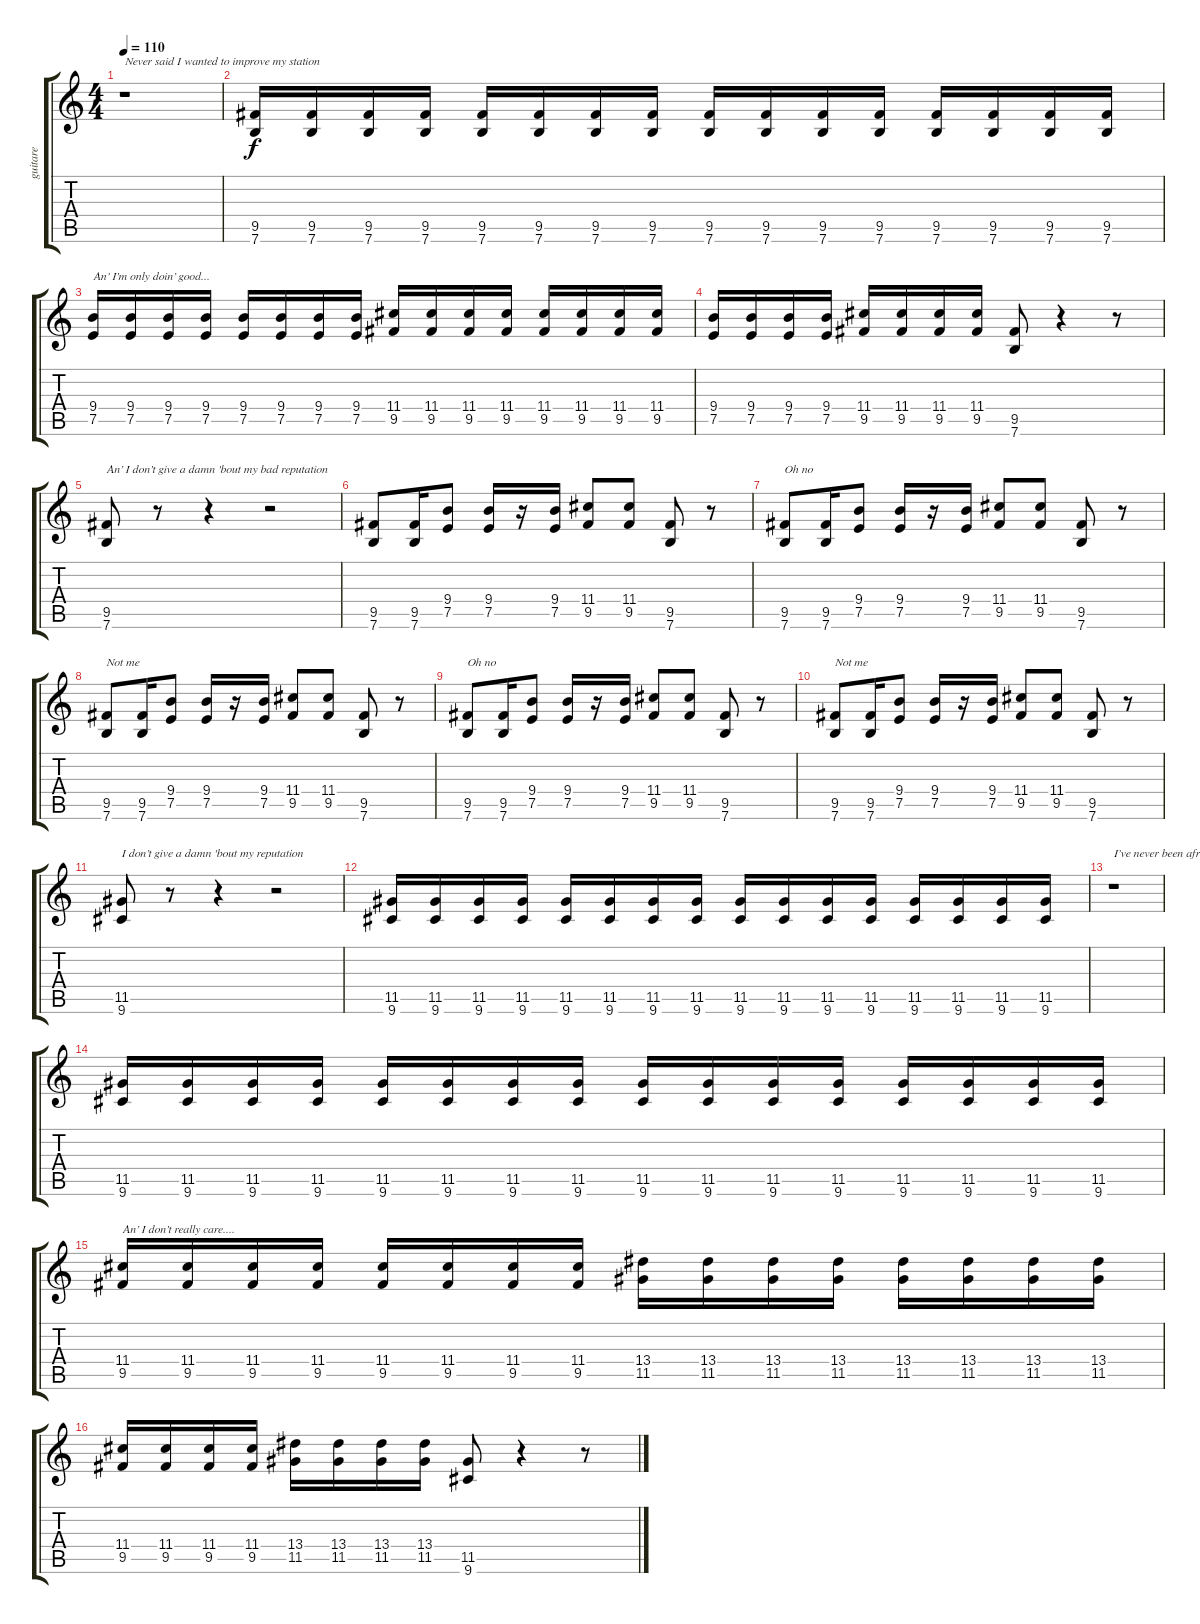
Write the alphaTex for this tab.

\track ("guitare" "guitare") {instrument overdrivenguitar}
\staff {score tabs}
\tuning (E4 B3 G3 D3 A2 E2) {hide}
\ts (4 4)
\tempo 110
\clef g2
\ks c
r.1{txt "Never said I wanted to improve my station" dy f} |
(9.5 7.6).16 (9.5 7.6).16 (9.5 7.6).16 (9.5 7.6).16 (9.5 7.6).16 (9.5 7.6).16 (9.5 7.6).16 (9.5 7.6).16 (9.5 7.6).16 (9.5 7.6).16 (9.5 7.6).16 (9.5 7.6).16 (9.5 7.6).16 (9.5 7.6).16 (9.5 7.6).16 (9.5 7.6).16 |
(9.4 7.5).16{txt "An’ I’m only doin’ good..."} (9.4 7.5).16 (9.4 7.5).16 (9.4 7.5).16 (9.4 7.5).16 (9.4 7.5).16 (9.4 7.5).16 (9.4 7.5).16 (11.4 9.5).16 (11.4 9.5).16 (11.4 9.5).16 (11.4 9.5).16 (11.4 9.5).16 (11.4 9.5).16 (11.4 9.5).16 (11.4 9.5).16 |
(9.4 7.5).16 (9.4 7.5).16 (9.4 7.5).16 (9.4 7.5).16 (11.4 9.5).16 (11.4 9.5).16 (11.4 9.5).16 (11.4 9.5).16 (9.5 7.6).8 r.4 r.8 |
(9.5 7.6).8{txt "An’ I don’t give a damn 'bout my bad reputation"} r.8 r.4 r.2 |
(9.5 7.6).8 (9.5 7.6).16 (9.4 7.5).8 (9.4 7.5).16 r.16 (9.4 7.5).16 (11.4 9.5).8 (11.4 9.5).8 (9.5 7.6).8 r.8 |
(9.5 7.6).8{txt "Oh no"} (9.5 7.6).16 (9.4 7.5).8 (9.4 7.5).16 r.16 (9.4 7.5).16 (11.4 9.5).8 (11.4 9.5).8 (9.5 7.6).8 r.8 |
(9.5 7.6).8{txt "Not me"} (9.5 7.6).16 (9.4 7.5).8 (9.4 7.5).16 r.16 (9.4 7.5).16 (11.4 9.5).8 (11.4 9.5).8 (9.5 7.6).8 r.8 |
(9.5 7.6).8{txt "Oh no"} (9.5 7.6).16 (9.4 7.5).8 (9.4 7.5).16 r.16 (9.4 7.5).16 (11.4 9.5).8 (11.4 9.5).8 (9.5 7.6).8 r.8 |
(9.5 7.6).8{txt "Not me"} (9.5 7.6).16 (9.4 7.5).8 (9.4 7.5).16 r.16 (9.4 7.5).16 (11.4 9.5).8 (11.4 9.5).8 (9.5 7.6).8 r.8 |
(11.5 9.6).8{txt "I don’t give a damn 'bout my reputation"} r.8 r.4 r.2 |
(11.5 9.6).16 (11.5 9.6).16 (11.5 9.6).16 (11.5 9.6).16 (11.5 9.6).16 (11.5 9.6).16 (11.5 9.6).16 (11.5 9.6).16 (11.5 9.6).16 (11.5 9.6).16 (11.5 9.6).16 (11.5 9.6).16 (11.5 9.6).16 (11.5 9.6).16 (11.5 9.6).16 (11.5 9.6).16 |
r.1{txt "I’ve never been afraid of any deviation"} |
(11.5 9.6).16 (11.5 9.6).16 (11.5 9.6).16 (11.5 9.6).16 (11.5 9.6).16 (11.5 9.6).16 (11.5 9.6).16 (11.5 9.6).16 (11.5 9.6).16 (11.5 9.6).16 (11.5 9.6).16 (11.5 9.6).16 (11.5 9.6).16 (11.5 9.6).16 (11.5 9.6).16 (11.5 9.6).16 |
(11.4 9.5).16{txt "An’ I don’t really care...."} (11.4 9.5).16 (11.4 9.5).16 (11.4 9.5).16 (11.4 9.5).16 (11.4 9.5).16 (11.4 9.5).16 (11.4 9.5).16 (13.4 11.5).16 (13.4 11.5).16 (13.4 11.5).16 (13.4 11.5).16 (13.4 11.5).16 (13.4 11.5).16 (13.4 11.5).16 (13.4 11.5).16 |
(11.4 9.5).16 (11.4 9.5).16 (11.4 9.5).16 (11.4 9.5).16 (13.4 11.5).16 (13.4 11.5).16 (13.4 11.5).16 (13.4 11.5).16 (11.5 9.6).8 r.4 r.8
